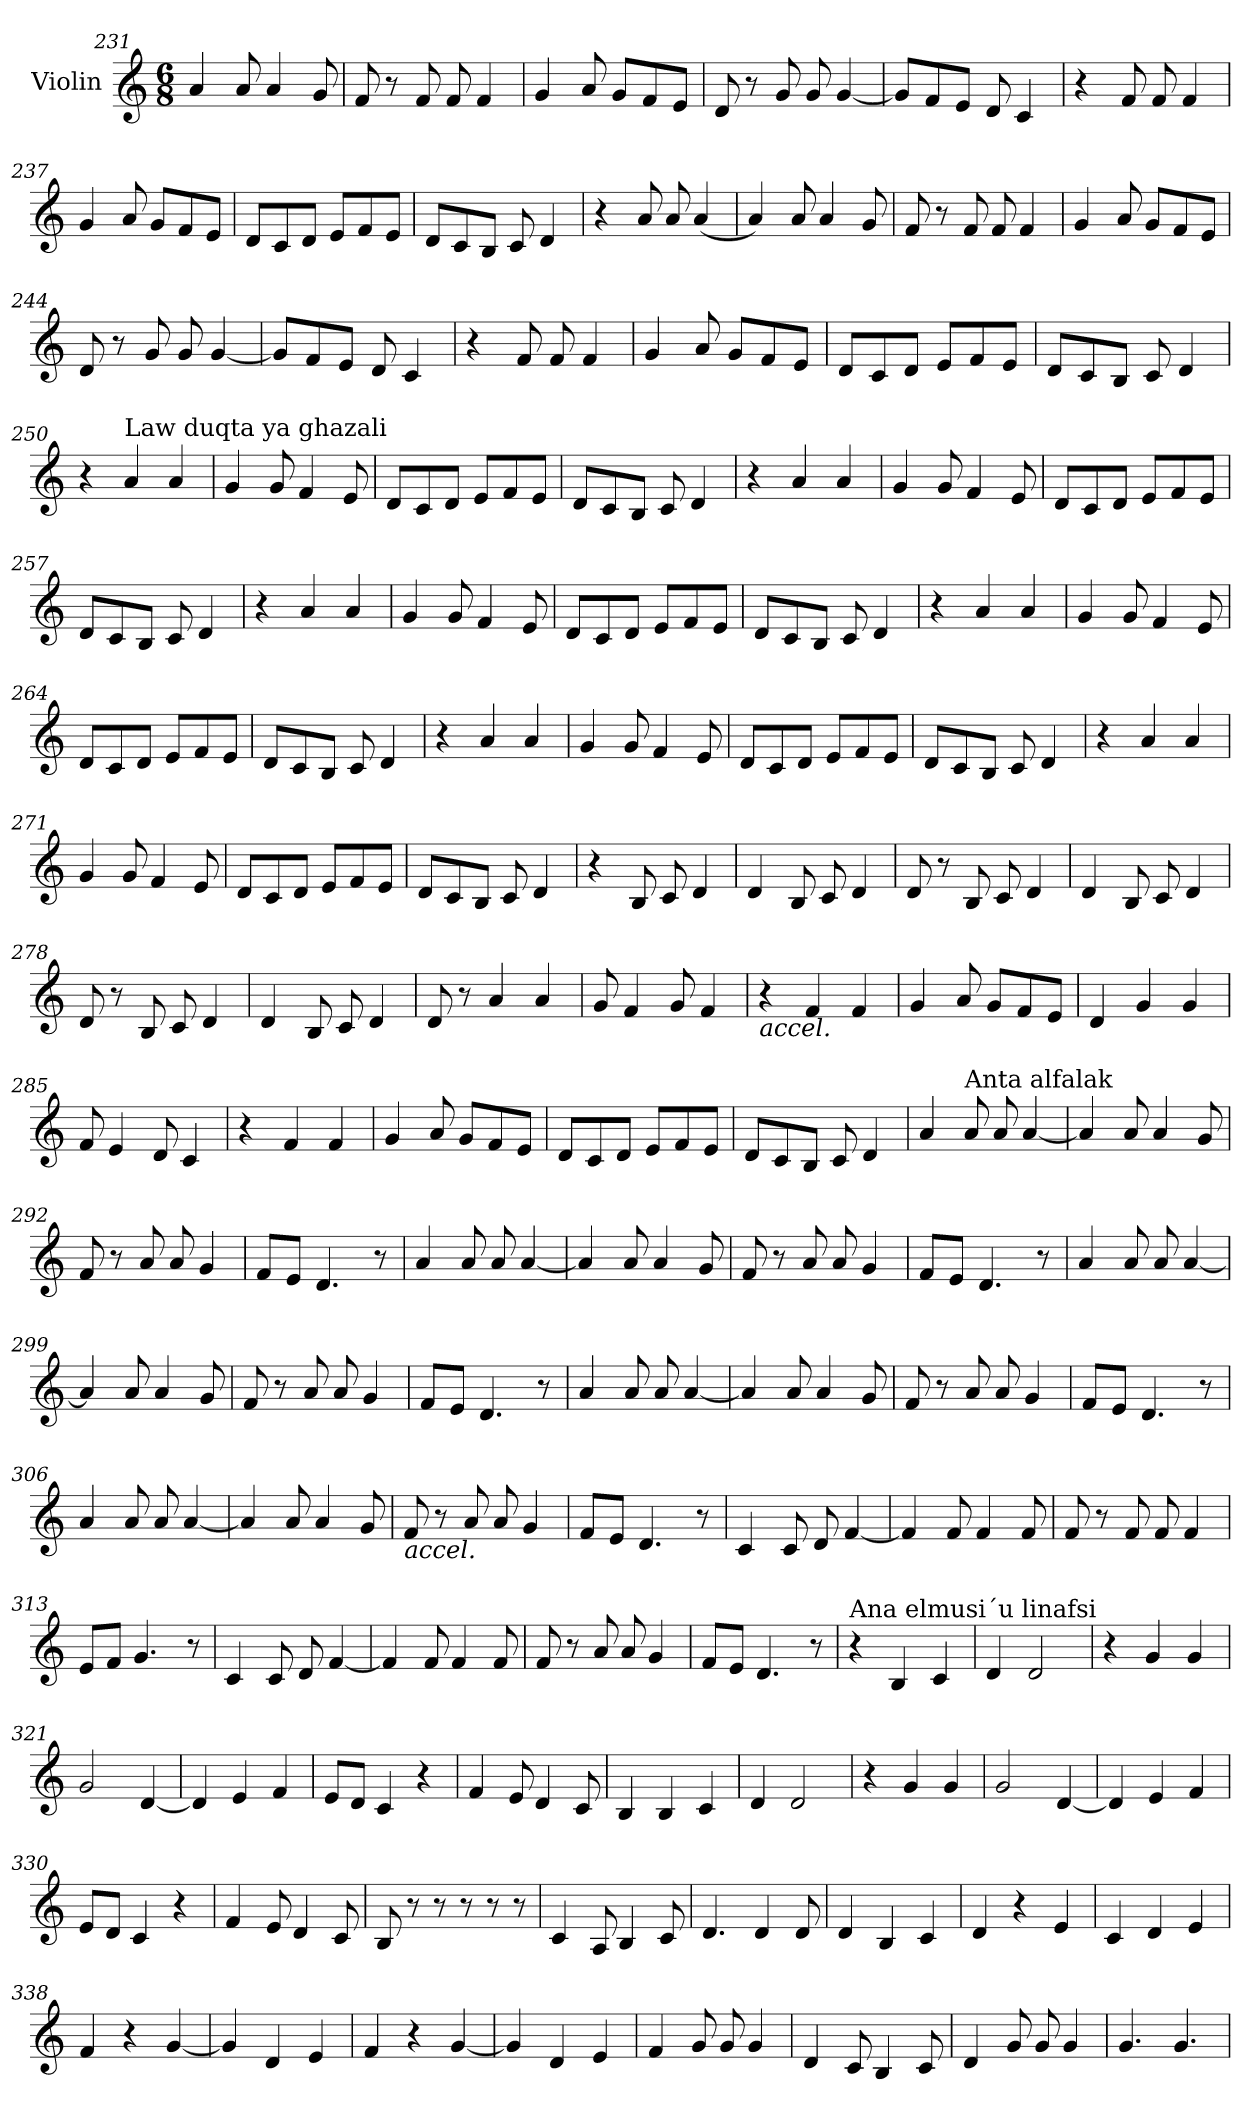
**kern
*part1
*staff1
*I"Violin
*clefG2
*k[]
*M6/8
=231
4a/
8a/
4a/
8g/
=232
8f/
8r
8f/
8f/
4f/
=233
4g/
8a/
8g/L
8f/
8e/J
=234
8d/
8r
8g/
8g/
[4g/
!!LO:PB:g=z
=235
8g/L]
8f/
8e/J
8d/
4c/
=236
4r
8f/
8f/
4f/
=237
4g/
8a/
8g/L
8f/
8e/J
=238
8d/L
8c/
8d/J
8e/L
8f/
8e/J
=239
8d/L
8c/
8B/J
8c/
4d/
=240
4r
8a/
8a/
(<4a/
!!LO:LB:g=z
=241
4a/)
8a/
4a/
8g/
=242
8f/
8r
8f/
8f/
4f/
=243
4g/
8a/
8g/L
8f/
8e/J
=244
8d/
8r
8g/
8g/
[4g/
=245
8g/L]
8f/
8e/J
8d/
4c/
=246
4r
8f/
8f/
4f/
!!LO:LB:g=z
=247
4g/
8a/
8g/L
8f/
8e/J
=248
8d/L
8c/
8d/J
8e/L
8f/
8e/J
=249
8d/L
8c/
8B/J
8c/
4d/
=250
4r
!LO:TX:a:t=Law duqta ya ghazali
4a/
4a/
=251
4g/
8g/
4f/
8e/
=252
8d/L
8c/
8d/J
8e/L
8f/
8e/J
!!LO:LB:g=z
=253
8d/L
8c/
8B/J
8c/
4d/
=254
4r
4a/
4a/
=255
4g/
8g/
4f/
8e/
=256
8d/L
8c/
8d/J
8e/L
8f/
8e/J
=257
8d/L
8c/
8B/J
8c/
4d/
=258
4r
4a/
4a/
!!LO:LB:g=z
=259
4g/
8g/
4f/
8e/
=260
8d/L
8c/
8d/J
8e/L
8f/
8e/J
=261
8d/L
8c/
8B/J
8c/
4d/
=262
4r
4a/
4a/
=263
4g/
8g/
4f/
8e/
=264
8d/L
8c/
8d/J
8e/L
8f/
8e/J
!!LO:LB:g=z
=265
8d/L
8c/
8B/J
8c/
4d/
=266
4r
4a/
4a/
=267
4g/
8g/
4f/
8e/
=268
8d/L
8c/
8d/J
8e/L
8f/
8e/J
=269
8d/L
8c/
8B/J
8c/
4d/
=270
4r
4a/
4a/
!!LO:LB:g=z
=271
4g/
8g/
4f/
8e/
=272
8d/L
8c/
8d/J
8e/L
8f/
8e/J
=273
8d/L
8c/
8B/J
8c/
4d/
=274
4r
8B/
8c/
4d/
=275
4d/
8B/
8c/
4d/
=276
8d/
8r
8B/
8c/
4d/
!!LO:PB:g=z
=277
4d/
8B/
8c/
4d/
=278
8d/
8r
8B/
8c/
4d/
=279
4d/
8B/
8c/
4d/
=280
8d/
8r
4a/
4a/
=281
8g/
4f/
8g/
4f/
=282
!LO:TX:b:i:t=accel.
4r
4f/
4f/
!!LO:PB:g=z
=283
4g/
8a/
8g/L
8f/
8e/J
=284
4d/
4g/
4g/
=285
8f/
4e/
8d/
4c/
=286
4r
4f/
4f/
=287
4g/
8a/
8g/L
8f/
8e/J
=288
8d/L
8c/
8d/J
8e/L
8f/
8e/J
!!LO:LB:g=z
=289
8d/L
8c/
8B/J
8c/
4d/
=290
*MM130
4a/
!LO:TX:a:t=Anta alfalak
8a/
8a/
[4a/
=291
4a/]
8a/
4a/
8g/
=292
8f/
8r
8a/
8a/
4g/
=293
8f/L
8e/J
4.d/
8r
=294
4a/
8a/
8a/
[4a/
!!LO:LB:g=z
=295
4a/]
8a/
4a/
8g/
=296
8f/
8r
8a/
8a/
4g/
=297
8f/L
8e/J
4.d/
8r
=298
4a/
8a/
8a/
[4a/
=299
4a/]
8a/
4a/
8g/
=300
8f/
8r
8a/
8a/
4g/
!!LO:LB:g=z
=301
8f/L
8e/J
4.d/
8r
=302
4a/
8a/
8a/
[4a/
=303
4a/]
8a/
4a/
8g/
=304
8f/
8r
8a/
8a/
4g/
=305
8f/L
8e/J
4.d/
8r
=306
4a/
8a/
8a/
[4a/
!!LO:LB:g=z
=307
4a/]
8a/
4a/
8g/
=308
!LO:TX:b:i:t=accel.
8f/
8r
8a/
8a/
4g/
=309
8f/L
8e/J
4.d/
8r
=310
4c/
8c/
8d/
[4f/
=311
4f/]
8f/
4f/
8f/
=312
8f/
8r
8f/
8f/
4f/
!!LO:LB:g=z
=313
8e/L
8f/J
4.g/
8r
=314
4c/
8c/
8d/
[4f/
=315
4f/]
8f/
4f/
8f/
=316
8f/
8r
8a/
8a/
4g/
=317
8f/L
8e/J
4.d/
8r
=318
*MM150
!LO:TX:a:t=Ana elmusi´u linafsi
4r
4B/
4c/
=319
4d/
2d/
!!LO:LB:g=z
=320
4r
4g/
4g/
=321
2g/
[4d/
=322
4d/]
4e/
4f/
=323
8e/L
8d/J
4c/
4r
=324
4f/
8e/
4d/
8c/
=325
4B/
4B/
4c/
=326
4d/
2d/
!!LO:LB:g=z
=327
4r
4g/
4g/
=328
2g/
[4d/
=329
4d/]
4e/
4f/
=330
8e/L
8d/J
4c/
4r
=331
4f/
8e/
4d/
8c/
=332
8B/
8r
8r
8r
8r
8r
=333
4c/
8A/
4B/
8c/
!!LO:PB:g=z
=334
4.d/
4d/
8d/
=335
4d/
4B/
4c/
=336
4d/
4r
4e/
=337
4c/
4d/
4e/
=338
4f/
4r
[4g/
=339
4g/]
4d/
4e/
=340
4f/
4r
[4g/
!!LO:LB:g=z
=341
4g/]
4d/
4e/
=342
4f/
8g/
8g/
4g/
=343
4d/
8c/
4B/
8c/
=344
4d/
8g/
8g/
4g/
=345
4.g/
4.g/
=
*-
